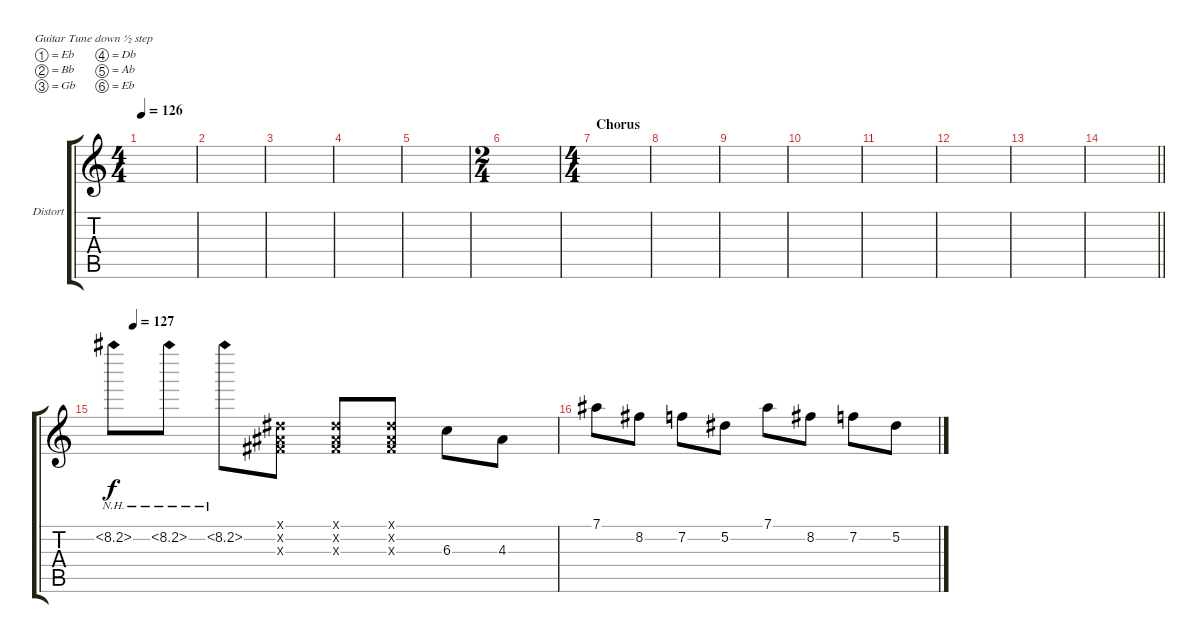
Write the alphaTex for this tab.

\defaultSystemsLayout 4
\bracketExtendMode groupsimilarinstruments
\firstSystemTrackNameOrientation horizontal
\otherSystemsTrackNameOrientation horizontal
\chordDiagramsInScore
\track ("Distort" "Distort") {instrument distortionguitar}
\staff {score tabs}
\tuning (Eb4 Bb3 Gb3 Db3 Ab2 Eb2)
\ts (4 4)
\tempo 126
\clef g2
\scale
0.333333
\ks c
|
\scale
0.333333 |
\scale
0.333333 |
\scale
0.333333 |
\scale
0.333333 |
\ts (2 4)
|
\ts (4 4)
\section ("" "Chorus")
|
|
|
|
|
|
|
\barLineRight lightlight
|
\tempo (127 0.0465116)
8.2{nh}.8 8.2{nh}.8 8.2{nh}.8 (0.1{x} 0.2{x} 0.3{x}).8 (0.3{x} 0.2{x} 0.1{x}).8 (0.1{x} 0.2{x} 0.3{x}).8 6.3.8 4.3.8 |
7.1.8 8.2.8 7.2.8 5.2.8 7.1.8 8.2.8 7.2.8 5.2.8
